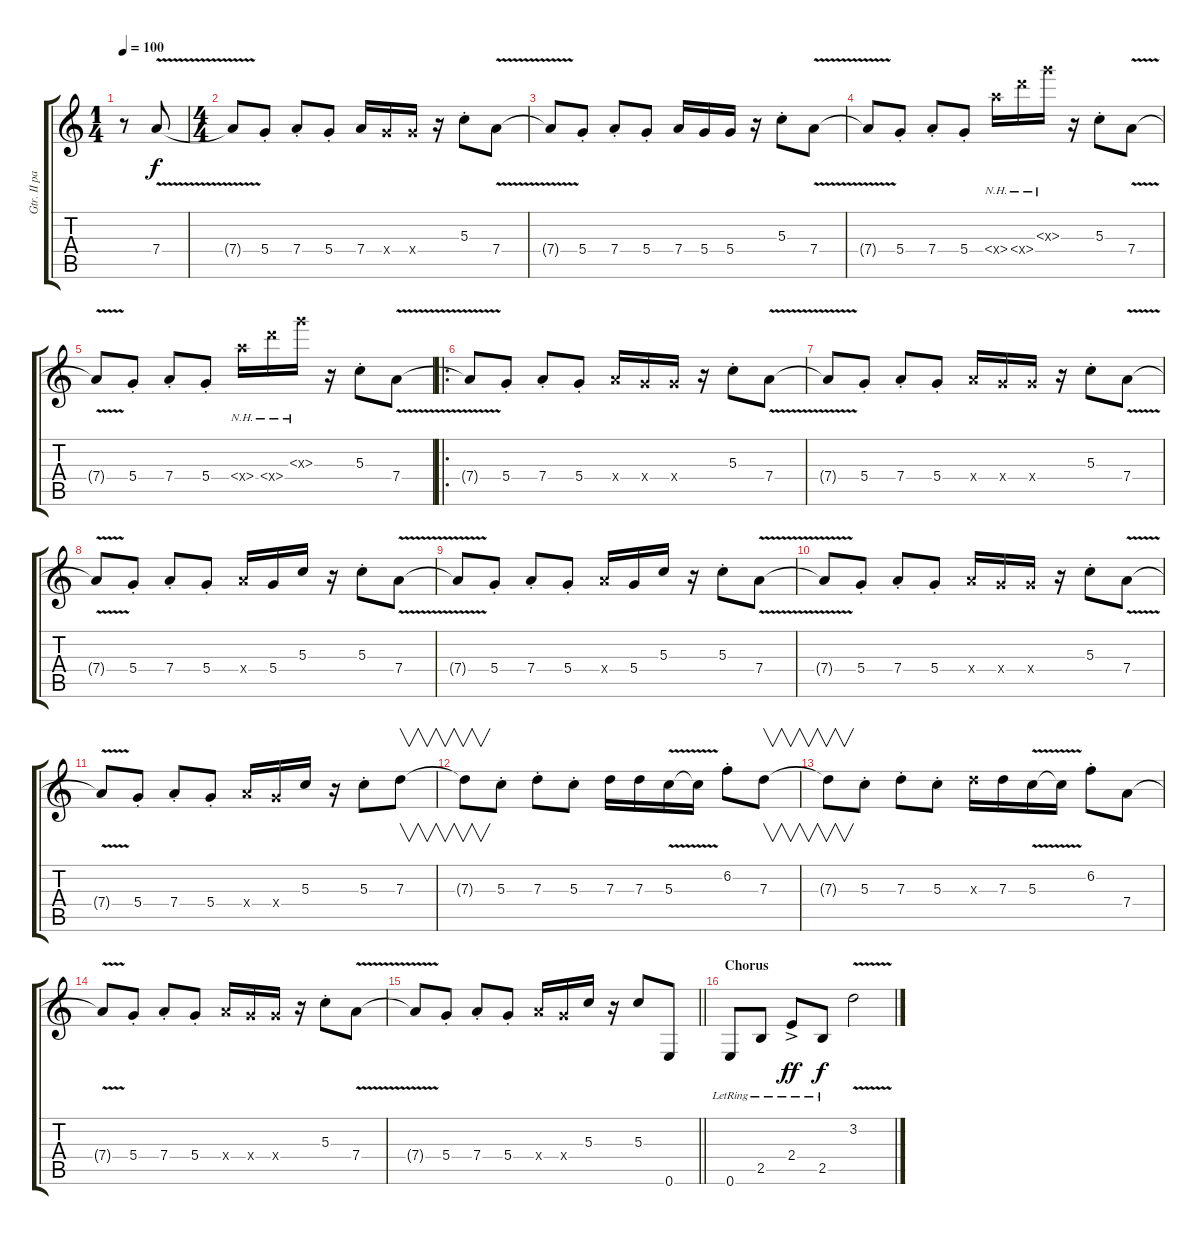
\track ("Gtr. II panned right - Gibbons" "Gtr. II pa") {instrument distortionguitar}
\staff {score tabs}
\tuning (E4 B3 G3 D3 A2 E2) {hide}
\ts (1 4)
\tempo 100
\clef g2
\ks c
r.8{dy f instrument distortionguitar} 7.4{v}.8 |
\ts (4 4)
7.4{v t}.8 5.4{st}.8 7.4{st}.8 5.4{st}.8 7.4.16 5.4{x}.16 5.4{x}.16 r.16 5.3{st}.8 7.4{v}.8 |
7.4{v t}.8 5.4{st}.8 7.4{st}.8 5.4{st}.8 7.4.16 5.4.16 5.4.16 r.16 5.3{st}.8 7.4{v}.8 |
7.4{v t}.8 5.4{st}.8 7.4{st}.8 5.4{st}.8 7.4{nh x}.16 5.4{nh x}.16 5.3{nh x}.16 r.16 5.3{st}.8 7.4{v}.8 |
7.4{v t}.8 5.4{st}.8 7.4{st}.8 5.4{st}.8 7.4{nh x}.16 5.4{nh x}.16 5.3{nh x}.16 r.16 5.3{st}.8 7.4{v}.8 |
\ro
7.4{v t}.8 5.4{st}.8 7.4{st}.8 5.4{st}.8 7.4{x}.16 5.4{x}.16 5.4{x}.16 r.16 5.3{st}.8 7.4{v}.8 |
7.4{v t}.8 5.4{st}.8 7.4{st}.8 5.4{st}.8 7.4{x}.16 5.4{x}.16 5.4{x}.16 r.16 5.3{st}.8 7.4{v}.8 |
7.4{v t}.8 5.4{st}.8 7.4{st}.8 5.4{st}.8 7.4{x}.16 5.4.16 5.3.16 r.16 5.3{st}.8 7.4{v}.8 |
7.4{v t}.8 5.4{st}.8 7.4{st}.8 5.4{st}.8 7.4{x}.16 5.4.16 5.3.16 r.16 5.3{st}.8 7.4{v}.8 |
7.4{v t}.8 5.4{st}.8 7.4{st}.8 5.4{st}.8 7.4{x}.16 5.4{x}.16 5.4{x}.16 r.16 5.3{st}.8 7.4{v}.8 |
7.4{v t}.8 5.4{st}.8 7.4{st}.8 5.4{st}.8 7.4{x}.16 5.4{x}.16 5.3.16 r.16 5.3{st}.8 7.3.8{v} |
7.3{t}.8{v} 5.3{st}.8 7.3{st}.8 5.3{st}.8 7.3.16 7.3.16 5.3{v}.16 5.3{v t}.16 6.2{st}.8 7.3.8{v} |
7.3{t}.8{v} 5.3{st}.8 7.3{st}.8 5.3{st}.8 7.3{x}.16 7.3.16 5.3{v}.16 5.3{v t}.16 6.2{st}.8 7.4.8 |
7.4{v t}.8 5.4{st}.8 7.4{st}.8 5.4{st}.8 7.4{x}.16 5.4{x}.16 5.4{x}.16 r.16 5.3{st}.8 7.4{v}.8 |
\barLineRight lightlight
7.4{v t}.8 5.4{st}.8 7.4{st}.8 5.4{st}.8 7.4{x}.16 5.4{x}.16 5.3.16 r.16 5.3.8 0.6.8 |
\section ("" "Chorus")
0.6{lr}.8 2.5{lr}.8 2.4{ac lr}.8{dy ff} 2.5{lr}.8{dy f} 3.2{v}.2
